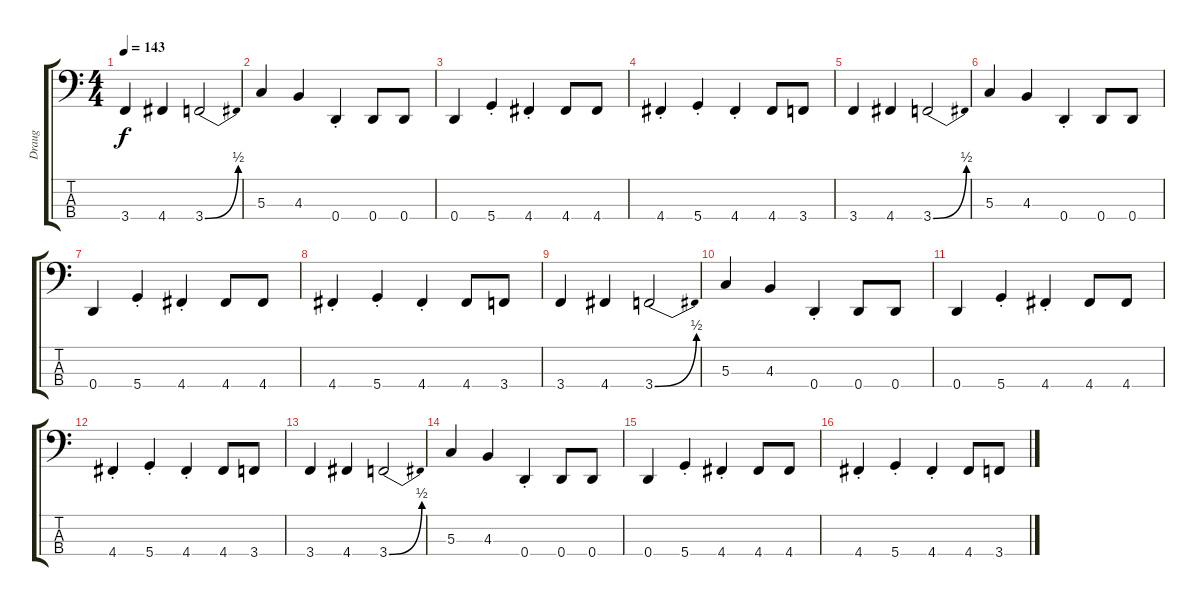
\track ("Draug" "Draug") {instrument synthbass2}
\staff {score tabs}
\tuning (F2 C2 G1 D1) {hide}
\ts (4 4)
\tempo 143
\clef f4
\ks c
3.4.4{dy f} 4.4.4 3.4{be (bend 0 0 60 2)}.2 |
5.3.4 4.3.4 0.4{st}.4 0.4.8 0.4.8 |
0.4.4 5.4{st}.4 4.4{st}.4 4.4.8 4.4.8 |
4.4{st}.4 5.4{st}.4 4.4{st}.4 4.4.8 3.4.8 |
3.4.4 4.4.4 3.4{be (bend 0 0 60 2)}.2 |
5.3.4 4.3.4 0.4{st}.4 0.4.8 0.4.8 |
0.4.4 5.4{st}.4 4.4{st}.4 4.4.8 4.4.8 |
4.4{st}.4 5.4{st}.4 4.4{st}.4 4.4.8 3.4.8 |
3.4.4 4.4.4 3.4{be (bend 0 0 60 2)}.2 |
5.3.4 4.3.4 0.4{st}.4 0.4.8 0.4.8 |
0.4.4 5.4{st}.4 4.4{st}.4 4.4.8 4.4.8 |
4.4{st}.4 5.4{st}.4 4.4{st}.4 4.4.8 3.4.8 |
3.4.4 4.4.4 3.4{be (bend 0 0 60 2)}.2 |
5.3.4 4.3.4 0.4{st}.4 0.4.8 0.4.8 |
0.4.4 5.4{st}.4 4.4{st}.4 4.4.8 4.4.8 |
4.4{st}.4 5.4{st}.4 4.4{st}.4 4.4.8 3.4.8
